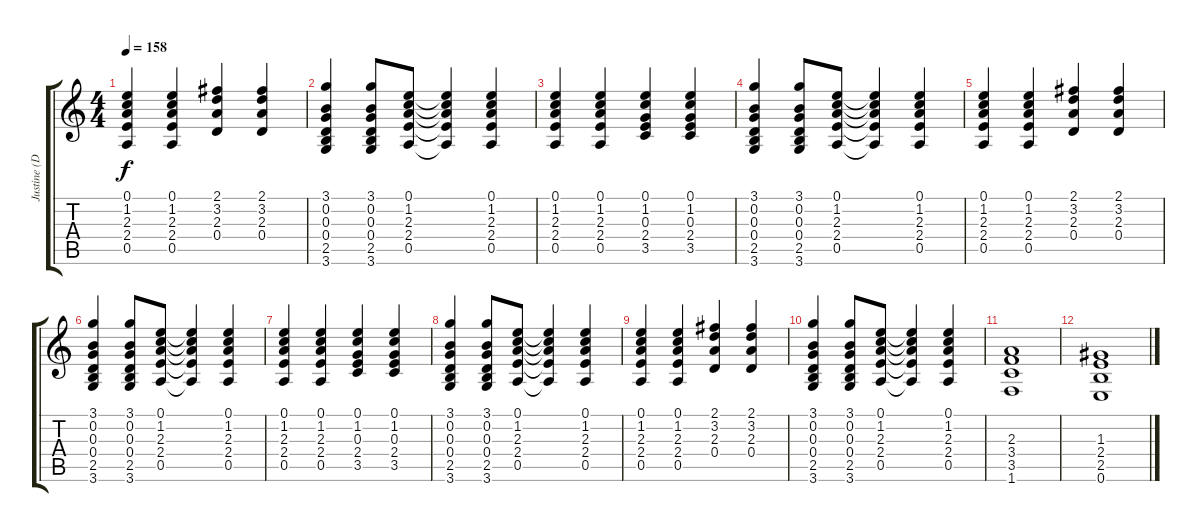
\track ("Justine (Disto Guitar)" "Justine (D") {instrument distortionguitar}
\staff {score tabs}
\tuning (E4 B3 G3 D3 A2 E2) {hide}
\ts (4 4)
\tempo 158
\clef g2
\ks c
(0.1 1.2 2.3 2.4 0.5).4{dy f} (0.1 1.2 2.3 2.4 0.5).4 (2.1 3.2 2.3 0.4).4 (2.1 3.2 2.3 0.4).4 |
(3.1 0.2 0.3 0.4 2.5 3.6).4 (3.1 0.2 0.3 0.4 2.5 3.6).8 (0.1 1.2 2.3 2.4 0.5).8 (0.1{t} 1.2{t} 2.3{t} 2.4{t} 0.5{t}).4 (0.1 1.2 2.3 2.4 0.5).4 |
(0.1 1.2 2.3 2.4 0.5).4 (0.1 1.2 2.3 2.4 0.5).4 (0.1 1.2 0.3 2.4 3.5).4 (0.1 1.2 0.3 2.4 3.5).4 |
(3.1 0.2 0.3 0.4 2.5 3.6).4 (3.1 0.2 0.3 0.4 2.5 3.6).8 (0.1 1.2 2.3 2.4 0.5).8 (0.1{t} 1.2{t} 2.3{t} 2.4{t} 0.5{t}).4 (0.1 1.2 2.3 2.4 0.5).4 |
(0.1 1.2 2.3 2.4 0.5).4 (0.1 1.2 2.3 2.4 0.5).4 (2.1 3.2 2.3 0.4).4 (2.1 3.2 2.3 0.4).4 |
(3.1 0.2 0.3 0.4 2.5 3.6).4 (3.1 0.2 0.3 0.4 2.5 3.6).8 (0.1 1.2 2.3 2.4 0.5).8 (0.1{t} 1.2{t} 2.3{t} 2.4{t} 0.5{t}).4 (0.1 1.2 2.3 2.4 0.5).4 |
(0.1 1.2 2.3 2.4 0.5).4 (0.1 1.2 2.3 2.4 0.5).4 (0.1 1.2 0.3 2.4 3.5).4 (0.1 1.2 0.3 2.4 3.5).4 |
(3.1 0.2 0.3 0.4 2.5 3.6).4 (3.1 0.2 0.3 0.4 2.5 3.6).8 (0.1 1.2 2.3 2.4 0.5).8 (0.1{t} 1.2{t} 2.3{t} 2.4{t} 0.5{t}).4 (0.1 1.2 2.3 2.4 0.5).4 |
(0.1 1.2 2.3 2.4 0.5).4 (0.1 1.2 2.3 2.4 0.5).4 (2.1 3.2 2.3 0.4).4 (2.1 3.2 2.3 0.4).4 |
(3.1 0.2 0.3 0.4 2.5 3.6).4 (3.1 0.2 0.3 0.4 2.5 3.6).8 (0.1 1.2 2.3 2.4 0.5).8 (0.1{t} 1.2{t} 2.3{t} 2.4{t} 0.5{t}).4 (0.1 1.2 2.3 2.4 0.5).4 |
(2.3 3.4 3.5 1.6).1 |
(1.3 2.4 2.5 0.6).1
